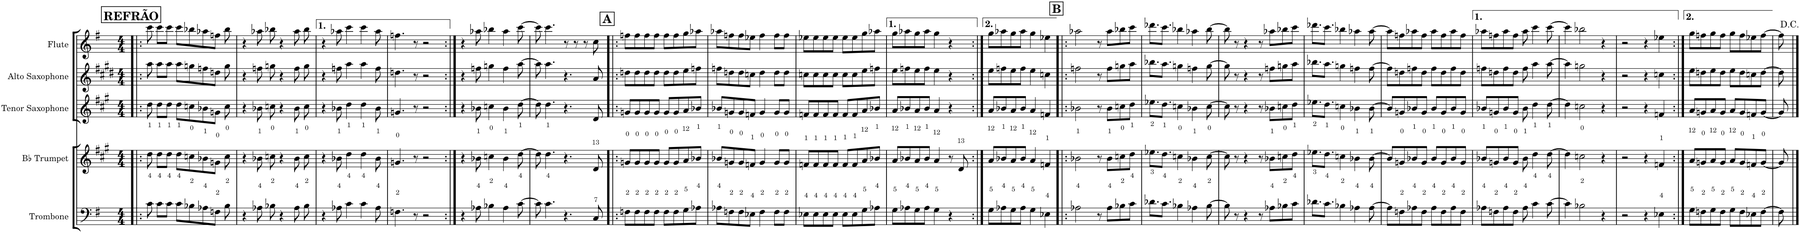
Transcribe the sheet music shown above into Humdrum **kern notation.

**kern	**kern	**kern	**kern	**kern
*part5	*part4	*part3	*part2	*part1
*staff5	*staff4	*staff3	*staff2	*staff1
*I"Trombone	*I"Bb Trumpet	*I"Tenor Saxophone	*I"Alto Saxophone	*I"Flute
*I'Tbn.	*I'Bb Tpt.	*I'T. Sax.	*I'A. Sax.	*I'Fl.
*clefF4	*clefG2	*clefG2	*clefG2	*clefG2
*	*Trd1c2	*Trd8c14	*Trd5c9	*
*k[f#]	*k[f#c#g#]	*k[f#c#g#]	*k[f#c#g#d#]	*k[f#]
*M4/4	*M4/4	*M4/4	*M4/4	*M4/4
!!LO:REH:place=s1:a:B:cj:fs=14:t=REFRÃO
=1!|:	=1!|:	=1!|:	=1!|:	=1!|:
8c\	8dd\	8dd\	8aa\	8ccc\
8c\L	8dd\L	8dd\L	8aa\L	8ccc\L
8c\J	8dd\J	8dd\J	8aa\J	8ccc\J
8c\L	8dd\L	8dd\L	8aa\L	8ccc\L
8B-X\	8ccn\	8ccn\	8ggn\	8bb-X\
8A-X\	8b-X\	8b-X\	8ffn\	8aa-X\
8Fn\J	8gn\J	8gn\J	8ddn\J	8ffn\J
8B-\	8cc\	8cc\	8gg\	8bb-\
=2	=2	=2	=2	=2
4r	4r	4r	4r	4r
8A-X\	8b-X\	8b-X\	8ffn\	8aa-X\
8B-X\	8ccn\	8ccn\	8ggn\	8bb-X\
4r	4r	4r	4r	4r
8A-\	8b-\	8b-\	8ff\	8aa-\
8B-\	8cc\	8cc\	8gg\	8bb-\
=3	=3	=3	=3	=3
4r	4r	4r	4r	4r
8A-X\	8b-X\	8b-X\	8ffn\	8aa-X\
4c\	4dd\	4dd\	4aa\	4ccc\
4c\	4dd\	4dd\	4aa\	4ccc\
8A-\	8b-\	8b-\	8ff\	8aa-\
=4	=4	=4	=4	=4
4.Fn\	4.gn/	4.gn/	4.ddn\	4.ffn\
8r	8r	8r	8r	8r
2r	2r	2r	2r	2r
=5:|!	=5:|!	=5:|!	=5:|!	=5:|!
4r	4r	4r	4r	4r
8A-X\	8b-X\	8b-X\	8ffn\	8aa-X\
4B-X\	4ccn\	4ccn\	4ggn\	4bb-X\
4A-\	4b-\	4b-\	4ff\	4aa-\
[8c\	[8dd\	[8dd\	[8aa\	[8ccc\
=6	=6	=6	=6	=6
8c\]	8dd\]	8dd\]	8aa\]	8ccc\]
4.c\	4.dd\	4.dd\	4.aa\	4.ccc\
4.r	4.r	4.r	4.r	8r
.	.	.	.	8r
.	.	.	.	8r
8C/	8d/	8d/	8a/	8cc\
!!LO:REH:place=s1:a:B:cj:fs=14:t=A
=7!|:	=7!|:	=7!|:	=7!|:	=7!|:
8Fn\L	8gn/L	8gn/L	8ddn\L	8ffn\L
8F\	8g/	8g/	8dd\	8ff\
8F\	8g/	8g/	8dd\	8ff\
8F\J	8g/J	8g/J	8dd\J	8ff\J
8F\L	8g/L	8g/L	8dd\L	8ff\L
8F\	8g/	8g/	8dd\	8ff\
8G\	8a/	8a/	8ee\	8gg\
8A-X\J	8b-X/J	8b-X/J	8ffn\J	8aa-X\J
=8	=8	=8	=8	=8
8A-X\L	8b-X/L	8b-X/L	8ffn\L	8aa-X\L
8Fn\	8gn/	8gn/	8ddn\	8ffn\
8F\	8g/	8g/	8dd\	8ff\
8E-X\J	8fn/J	8fn/J	8ccn\J	8ee-X\J
4F\	4g/	4g/	4dd\	4ff\
8F\L	8g/L	8g/L	8dd\L	8ff\L
8F\J	8g/J	8g/J	8dd\J	8ff\J
=9	=9	=9	=9	=9
8E-X\L	8fn/L	8fn/L	8ccn\L	8ee-X\L
8E-\	8f/	8f/	8cc\	8ee-\
8E-\	8f/	8f/	8cc\	8ee-\
8E-\J	8f/J	8f/J	8cc\J	8ee-\J
8E-\L	8f/L	8f/L	8cc\L	8ee-\L
8E-\	8f/	8f/	8cc\	8ee-\
8G\	8a/	8a/	8ee\	8gg\
8A-X\J	8b-X/J	8b-X/J	8ffn\J	8aa-X\J
=10	=10	=10	=10	=10
8G\L	8a/L	8a/L	8ee\L	8gg\L
8A-X\	8b-X/	8b-X/	8ffn\	8aa-X\
8G\	8a/	8a/	8ee\	8gg\
8A-\J	8b-/J	8b-/J	8ff\J	8aa-\J
4G\	4a/	4a/	4ee\	4gg\
4r	8r	4r	4r	4r
.	8d/	.	.	.
=11:|!	=11:|!	=11:|!	=11:|!	=11:|!
8G\L	8a/L	8a/L	8ee\L	8gg\L
8A-X\	8b-X/	8b-X/	8ffn\	8aa-X\
8G\	8a/	8a/	8ee\	8gg\
8A-\J	8b-/J	8b-/J	8ff\J	8aa-\J
4G\	4a/	4a/	4ee\	4gg\
4E-X\	4fn/	4fn/	4ccn\	4ee-X\
!!LO:REH:place=s1:a:B:cj:fs=14:t=B
=12!|:	=12!|:	=12!|:	=12!|:	=12!|:
2A-X\	2b-X\	2b-X\	2ffn\	2aa-X\
8r	8r	8r	8r	8r
8A-\L	8b-\L	8b-\L	8ff\L	8aa-\L
8B-X\	8ccn\	8ccn\	8ggn\	8bb-X\
8c\J	8dd\J	8dd\J	8aa\J	8ccc\J
=13	=13	=13	=13	=13
8.d-X\L	8.ee-X\L	8.ee-X\L	8.bb-X\L	8.ddd-X\L
8.c\J	8.dd\J	8.dd\J	8.aa\J	8.ccc\J
4B-X\	4ccn\	4ccn\	4ggn\	4bb-X\
4A-X\	4b-X\	4b-X\	4ffn\	4aa-X\
[8B-\	[8cc\	[8cc\	[8gg\	[8bb-\
=14	=14	=14	=14	=14
8B-\]	8cc\]	8cc\]	8gg\]	8bb-\]
8r	8r	8r	8r	8r
4r	4r	4r	4r	4r
8r	8r	8r	8r	8r
8A-X\L	8b-X\L	8b-X\L	8ffn\L	8aa-X\L
8B-X\	8ccn\	8ccn\	8ggn\	8bb-X\
8c\J	8dd\J	8dd\J	8aa\J	8ccc\J
=15	=15	=15	=15	=15
8.d-X\L	8.ee-X\L	8.ee-X\L	8.bb-X\L	8.ddd-X\L
8.c\J	8.dd\J	8.dd\J	8.aa\J	8.ccc\J
4B-X\	4ccn\	4ccn\	4ggn\	4bb-X\
4A-X\	4b-X\	4b-X\	4ffn\	4aa-X\
[8A-\	[8b-\	[8b-\	[8ff\	[8aa-\
=16	=16	=16	=16	=16
8A-\L]	8b-/L]	8b-/L]	8ff\L]	8aa-\L]
8Fn\	8gn/	8gn/	8ddn\	8ffn\
8A-X\	8b-X/	8b-X/	8ffn\	8aa-X\
8F\J	8g/J	8g/J	8dd\J	8ff\J
8A-\L	8b-/L	8b-/L	8ff\L	8aa-\L
8F\	8g/	8g/	8dd\	8ff\
8A-\	8b-/	8b-/	8ff\	8aa-\
8F\J	8g/J	8g/J	8dd\J	8ff\J
=17	=17	=17	=17	=17
8A-X\L	8b-X/L	8b-X/L	8ffn\L	8aa-X\L
8Fn\	8gn/	8gn/	8ddn\	8ffn\
8A-\	8b-/	8b-/	8ff\	8aa-\
8F\J	8g/J	8g/J	8dd\J	8ff\J
8A-\	8b-\	8b-\	8ff\	8aa-\
4c\	4dd\	4dd\	4aa\	4ccc\
[8c\	[8dd\	[8dd\	[8aa\	[8ccc\
=18	=18	=18	=18	=18
4c\]	4dd\]	4dd\]	4aa\]	4ccc\]
2B-X\	2ccn\	2ccn\	2ggn\	2bb-X\
4r	4r	4r	4r	4r
=19	=19	=19	=19	=19
2r	2r	2r	2r	2r
4r	4r	4r	4r	4r
4E-X\	4fn/	4fn/	4ccn\	4ee-X\
=20:|!	=20:|!	=20:|!	=20:|!	=20:|!
8G\L	8a/L	8a/L	8ee\L	8gg\L
8Fn\	8gn/	8gn/	8ddn\	8ffn\
8G\	8a/	8a/	8ee\	8gg\
8F\J	8g/J	8g/J	8dd\J	8ff\J
8G\L	8a/L	8a/L	8ee\L	8gg\L
8F\	8g/	8g/	8dd\	8ff\
8E-X\	8fn/	8fn/	8ccn\	8ee-X\
[8F\J	[8g/J	[8g/J	[8dd\J	[8ff\J
=21	=21	=21	=21	=21
8F\]	8g/]	8g/]	8dd\]	8ff\]
==	==	==	==	==
*-	*-	*-	*-	*-
